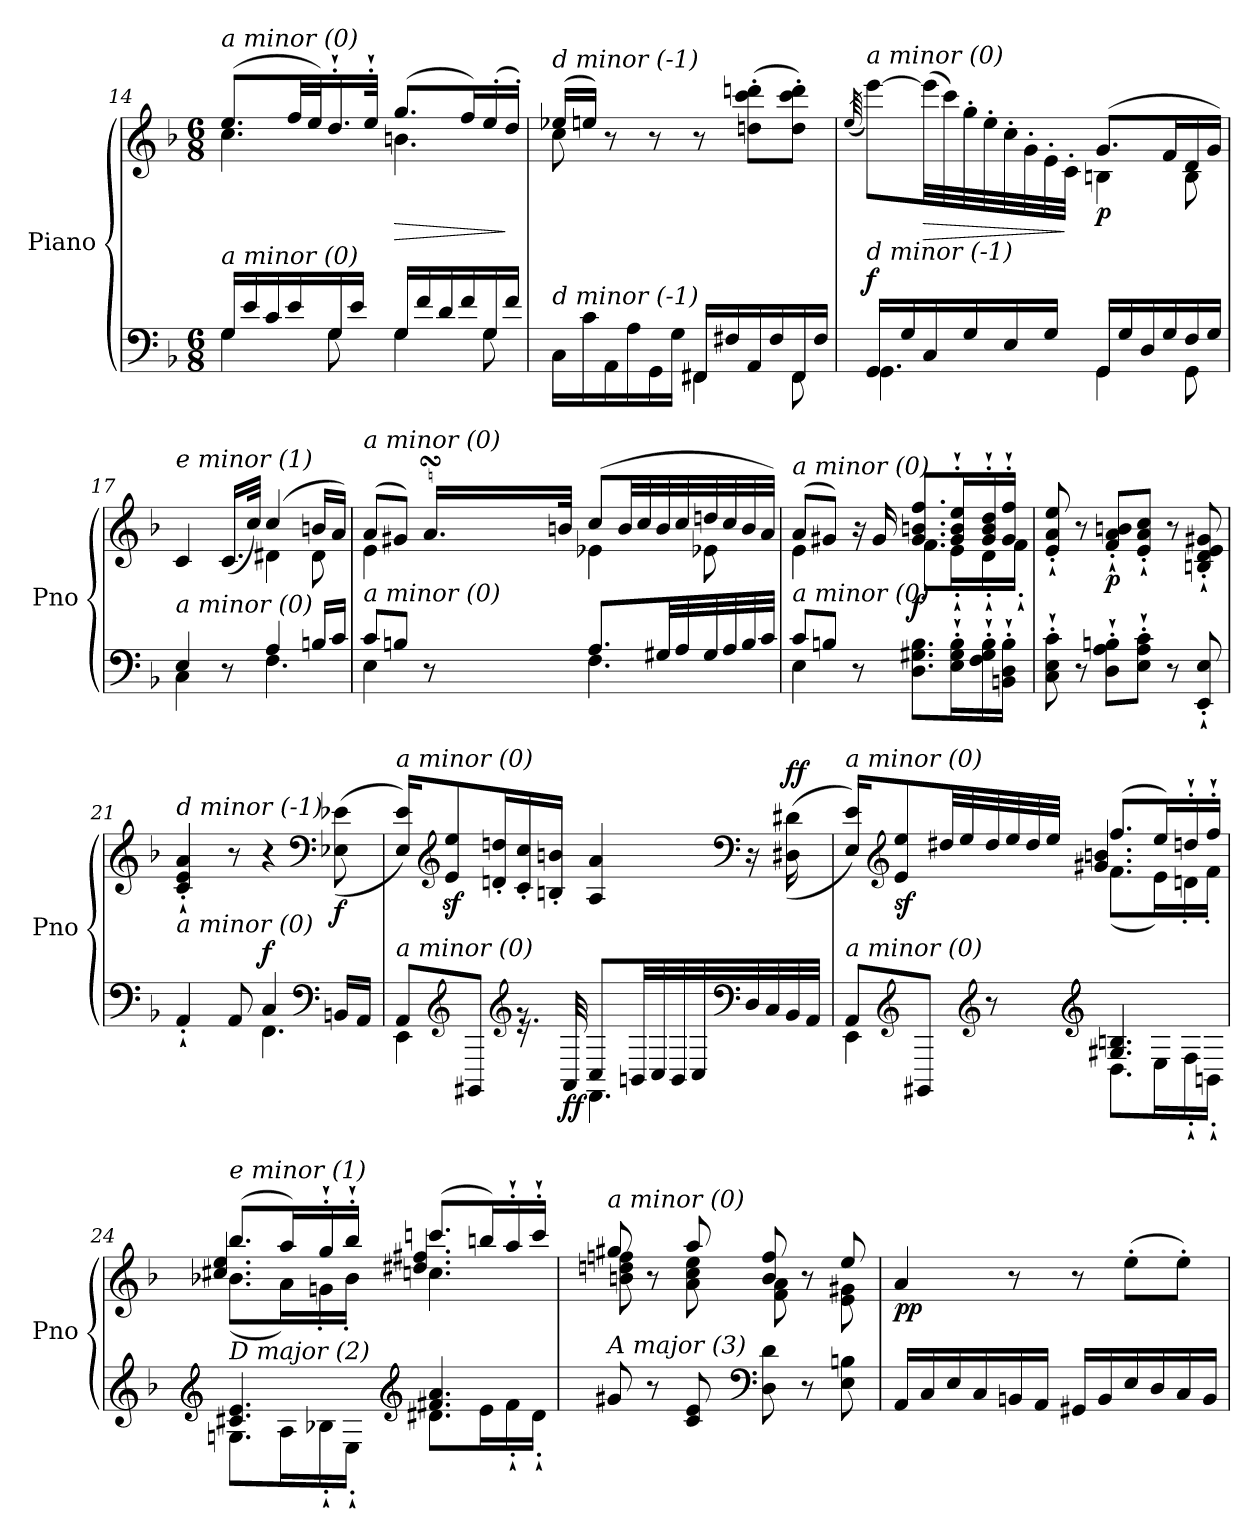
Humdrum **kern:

**kern	**kern	**dynam
*part1	*part1	*part1
*staff2	*staff1	*staff1/2
*I"Piano	*	*
*I'Pno	*	*
*clefF4	*clefG2	*
*k[b-]	*k[b-]	*
*M6/8	*M6/8	*
=14	=14	=14
*^	*^	*
!	!	!LO:TX:i:t=a minor (0)	!	!
!LO:TX:i:t=a minor (0)	!	!	!	!
16G/LL	4G\	(>8.ee/L	4.cc\	.
16e/	.	.	.	.
16c/	.	.	.	.
16e/	.	32ff/LL	.	.
.	.	32ee/J)	.	.
16G/	8G\	16.dd`'/	.	.
16e/JJ	.	.	.	.
.	.	32ee`'/JJk	.	.
!	!	!	!	!LO:HP:b
16G/LL	4G\	(>8.gg/L	4.bn\	>
16f/	.	.	.	.
16d/	.	.	.	.
16f/	.	16ff/L)	.	.
16G/	8G\	(>16ee'/	.	.
16f/JJ	.	16dd'/JJ)	.	]
=15	=15	=15	=15	=15
*	*^	*	*^	*
!	!	!	!LO:TX:i:t=d minor (-1)	!	!	!
!LO:TX:i:t=d minor (-1)	!	!	!	!	!	!
!	!	!	!	!	!	!LO:DY:b
8ryy	16C\LL	4.ryy	(>16ee-Xi/LL	8cc\	4.ryy	other-dynamics
.	16c\	.	16ee/JJ)	.	.	.
2ryy	16AA\	.	8r	2ryy	.	.
.	16A\	.	.	.	.	.
.	16GG\	.	8r	.	.	.
.	16G\JJ	.	.	.	.	.
.	16FF#X/LL	4FF#X\	8r	.	4.ryy	.
.	16F#X/	.	.	.	.	.
.	16AA/	.	(>8ddn\' 8ccc\' 8dddn\'L	.	.	.
.	16F#/	.	.	.	.	.
8ryy	16FF#/	8FF#\	8dd\' 8ccc\' 8ddd\'J)	8ryy	.	.
.	16F#/JJ	.	.	.	.	.
*	*	*	*v	*v	*v	*
!!LO:LB:g=z
=16	=16	=16	=16	=16
.	.	.	(>64qee/	.
*	*	*	*^	*
!	!	!	!LO:TX:i:t=a minor (0)	!	!
!LO:TX:i:t=d minor (-1)	!	!	!	!	!
!	!	!	!	!	!LO:DY:a=2
4.ryy	16GG/LL	4.GG\	[8eee\L)	4.ryy	f
.	16G/	.	.	.	.
!	!	!	!	!	!LO:HP:b
.	16C/	.	(>32eee\LL]	.	>
.	.	.	32ccc\)	.	.
.	16G/	.	32gg'\	.	.
.	.	.	32ee'\	.	.
.	16E/	.	32cc'\	.	.
.	.	.	32g'\	.	.
.	16G/JJ	.	32e'\	.	.
.	.	.	32c'\JJJ	.	]
!	!	!	!	!	!LO:DY:b
4.ryy	16GG/LL	4GG\	(8.g/L	4Bn\	p
.	16G/	.	.	.	.
.	16D/	.	.	.	.
.	16G/	.	16f/L	.	.
.	16F/	8GG\	16d/	8B\	.
.	16G/JJ	.	16g/JJ)	.	.
=17	=17	=17	=17	=17	=17
*	*	*	*	*^	*
!	!	!	!LO:TX:i:t=e minor (1)	!	!	!
!LO:TX:i:t=a minor (0)	!	!	!	!	!	!
4.ryy	4E/	4C\	4c/	4.ryy	4ryy	.
.	8r	8ryy	(16.c/LL	.	8ryy	.
.	.	.	32cc/JJk)	.	.	.
4.ryy	4A/	4.F\	(>4cc/	4d#X\	4.ryy	.
.	16Bn/LL	.	16bn/LL	8d#\	.	.
.	16c/JJ	.	16a/JJ)	.	.	.
=18	=18	=18	=18	=18	=18	=18
!	!	!	!LO:TX:i:t=a minor (0)	!	!	!
!LO:TX:i:t=a minor (0)	!	!	!	!	!	!
4ryy	8c/L	4E\	(>8a/L	4e\	4ryy	.
.	8Bn/J	.	8g#X/J)	.	.	.
32ryy	8r	8ryy	16.asSsS/LL	32ryy	8ryy	.
*	*	*	*	*Xtuplet	*	*
4...ryy	.	.	.	96bnyy	.	.
.	.	.	.	96ayy	.	.
.	.	.	.	96g#Xyy	.	.
.	.	.	.	16ayy	.	.
.	.	.	32bn/JJk	.	.	.
!	!	!	!	!	!	!LO:DY:b
.	8.A/L	4.F\	(>8cc/L	4e-Xi\	4.ryy	other-dynamics
.	.	.	32b/LL	.	.	.
.	.	.	32cc/	.	.	.
.	32G#X/LL	.	32b/	.	.	.
.	32A/	.	32cc/	.	.	.
.	32G#/	.	32ddn/	8e-Xi\	.	.
.	32A/	.	32cc/	.	.	.
.	32B/	.	32b/	.	.	.
.	32c/JJJ	.	32a/JJJ)	.	.	.
!!LO:PB:g=z	!!	!!
=19	=19	=19	=19	=19	=19	=19
!	!	!	!LO:TX:i:t=a minor (0)	!	!	!
!LO:TX:i:t=a minor (0)	!	!	!	!	!	!
4ryy	8c/L	4E\	(8a/L	4e\	4ryy	.
.	8Bn/J	.	8g#X/J)	.	.	.
8ryy	8r	2ryy	16r	8ryy	2ryy	.
.	.	.	16g#/	.	.	.
!	!	!	!	!	!	!LO:DY:b
4.ryy	8.D\ 8.G#X\ 8.B\L	.	8.g#/ 8.bn/ 8.ff/L	8.f\L	.	f
.	16E\`' 16G#\`' 16B\`'L	.	16g#/`' 16b/`' 16ee/`'L	16e`'\L	.	.
.	16F\`' 16G#\`' 16B\`'	.	16g#/`' 16b/`' 16dd/`'	16d`'\	.	.
.	16BBn\`' 16D\`' 16B\`'JJ	.	16g#/`' 16ff/`'JJ	16f`'\JJ	.	.
*	*v	*v	*	*	*	*
*	*	*	*v	*v	*
=20	=20	=20	=20	=20
!	!	!LO:TX:i:t=a minor (0)	!	!
!LO:TX:i:t=a minor (0)	!	!	!	!
*v	*v	*	*	*
*	*v	*v	*
8C\`' 8E\`' 8c\`'	8e/`' 8a/`' 8ee/`'	.
8r	8r	.
!	!	!LO:DY:b
8D\`' 8A\`' 8Bn\`'L	8f/`' 8a/`' 8bn/`'L	p
8E\`' 8A\`' 8c\`'J	8e/`' 8a/`' 8cc/`'J	.
8r	8r	.
8EE/`' 8E/`'	8Bn/`' 8d/`' 8e/`' 8g#X/`'	.
=21	=21	=21
*^	*^	*
!	!	!LO:TX:i:t=d minor (-1)	!	!
!LO:TX:i:t=a minor (0)	!	!	!	!
4AA`'/	4.ryy	4c/`' 4e/`' 4a/`'	4.ryy	.
8AA/	.	8r	.	.
!	!	!	!	!LO:DY:a=2
4C/	4.FF\	4r	4.ryy	f
*clefF4	*	*clefF4	*	*
!	!	!	!	!LO:DY:b
16BBn/LL	.	(>(8E-Xi\ 8e-Xi\	.	f
16AA/JJ	.	.	.	.
*	*	*v	*v	*
!!LO:LB:g=z
=22	=22	=22	=22
!	!	!LO:TX:i:t=a minor (0)	!
!LO:TX:i:t=a minor (0)	!	!	!
8AA/L	4EE\	16E/ 16e/KL))	.
*clefG2	*	*clefG2	*
.	.	8e/z< 8ee/z<	.
8GG#X/J	.	.	.
.	.	16dn/' 16ddn/'L	.
16.re	8rg	16c/' 16cc/'	.
.	.	16Bn/' 16bn/'JJ	.
!	!	!	!LO:DY:b=2
32AA/	.	.	ff
8C/L	4.FF\	4A/ 4a/	.
32BBn/LL	.	.	.
32C/	.	.	.
32BB/	.	.	.
32C/	.	.	.
*clefF4	*	*clefF4	*
32D/	.	16r	.
32C/	.	.	.
!	!	!	!LO:DY:a
32BB/	.	((16D#X\ 16d#X\	ff
32AA/JJJ	.	.	.
=23	=23	=23	=23
*^	*	*^	*
*	*	*^	*	*^	*
*	*	*	*	*	*	*^	*
!	!	!	!	!LO:TX:i:t=a minor (0)	!	!	!	!
!LO:TX:i:t=a minor (0)	!	!	!	!	!	!	!	!
4.ryy	4.ryy	8AA/L	4EE\	16E/ 16e/KL))	4.ryy	4.ryy	4ryy	.
*clefG2	*	*	*	*clefG2	*	*	*	*
!	!	!	!	!	!	!	!	!LO:DY:b
.	.	.	.	8e/ 8ee/	.	.	.	sf
.	.	8GG#X/J	.	.	.	.	.	.
.	.	.	.	32dd#X/LL	.	.	.	.
.	.	.	.	32ee/	.	.	.	.
.	.	8r	8ryy	32dd#/	.	.	8ryy	.
.	.	.	.	32ee/	.	.	.	.
.	.	.	.	32dd#/	.	.	.	.
.	.	.	.	32ee/JJJ	.	.	.	.
!	!	!	!	!	!	!	!	!LO:DY:b
4.ryy	4.ryy	4.G#X/ 4.Bn/	8.D\L	(>8.ff/L	(8.f\L	4.g#X/ 4.bn/	4.ryy	other-dynamics
.	.	.	16E\L	16ee/L)	16e\L)	.	.	.
.	.	.	16F`'\	16ddn`'/	16dn'\	.	.	.
.	.	.	16BBn`'\JJ	16ff`'/JJ	16f'\JJ	.	.	.
*	*	*	*	*	*	*v	*v	*
!!LO:LB:g=z
=24	=24	=24	=24	=24	=24	=24	=24
!	!	!	!	!LO:TX:i:t=e minor (1)	!	!	!
!LO:TX:i:t=D major (2)	!	!	!	!	!	!	!
!	!	!	!	!	!	!	!LO:DY:b
*	*v	*v	*v	*	*	*	*
4.c#X/ 4.e/	8.Gn\L	(>8.bb-/L	(8.b-X\L	4.cc#X/ 4.ee/	other-dynamics
.	16A\L	16aa/L)	16a\L)	.	.
.	16B-X`'\	16gg`'/	16gn'\	.	.
.	16E`'\JJ	16bb-`'/JJ	16b-'\JJ	.	.
*clefG2	*	*	*	*	*
!	!	!	!	!	!LO:DY:b
4.f#X/ 4.a/	8.d#X\L	(>8.cccn/L	4.ccn\	4.dd#X/ 4.ff#X/	other-dynamics
.	16e\L	16bbn/L)	.	.	.
.	16f#`'\	16aa`'/	.	.	.
.	16d#`'\JJ	16ccc`'/JJ	.	.	.
*	*	*	*v	*v	*
=25	=25	=25	=25	=25
!	!	!LO:TX:i:t=a minor (0)	!	!
!LO:TX:i:t=A major (3)	!	!	!	!
8ryy	8g#X/	8gg#X/	8bn\ 8ddn\ 8ffn\	.
8ryy	8r	8r	8ryy	.
4ryy	8c/ 8e/	8aa/	8a\ 8cc\ 8ee\	.
*clefF4	*	*	*	*
.	8D\ 8d\	8b/ 8ff/	8f\ 8a\	.
8ryy	8r	8r	8ryy	.
8ryy	8E\ 8Bn\	8ee/	8e\ 8g#X\	.
=26	=26	=26	=26	=26
!	!	!LO:TX:i:t=a minor (0)	!	!
!LO:TX:i:t=a minor (0)	!	!	!	!
!	!	!	!	!LO:DY:b
*v	*v	*	*	*
*	*v	*v	*
16AA/LL	4a/	pp
16C/	.	.
16E/	.	.
16C/	.	.
16BBn/	8r	.
16AA/JJ	.	.
16GG#X/LL	8r	.
16BB/	.	.
!	!	!LO:DY:b
16E/	(8ee'\L	other-dynamics
16D/	.	.
16C/	8ee'\J)	.
16BB/JJ	.	.
=	=	=
*-	*-	*-
